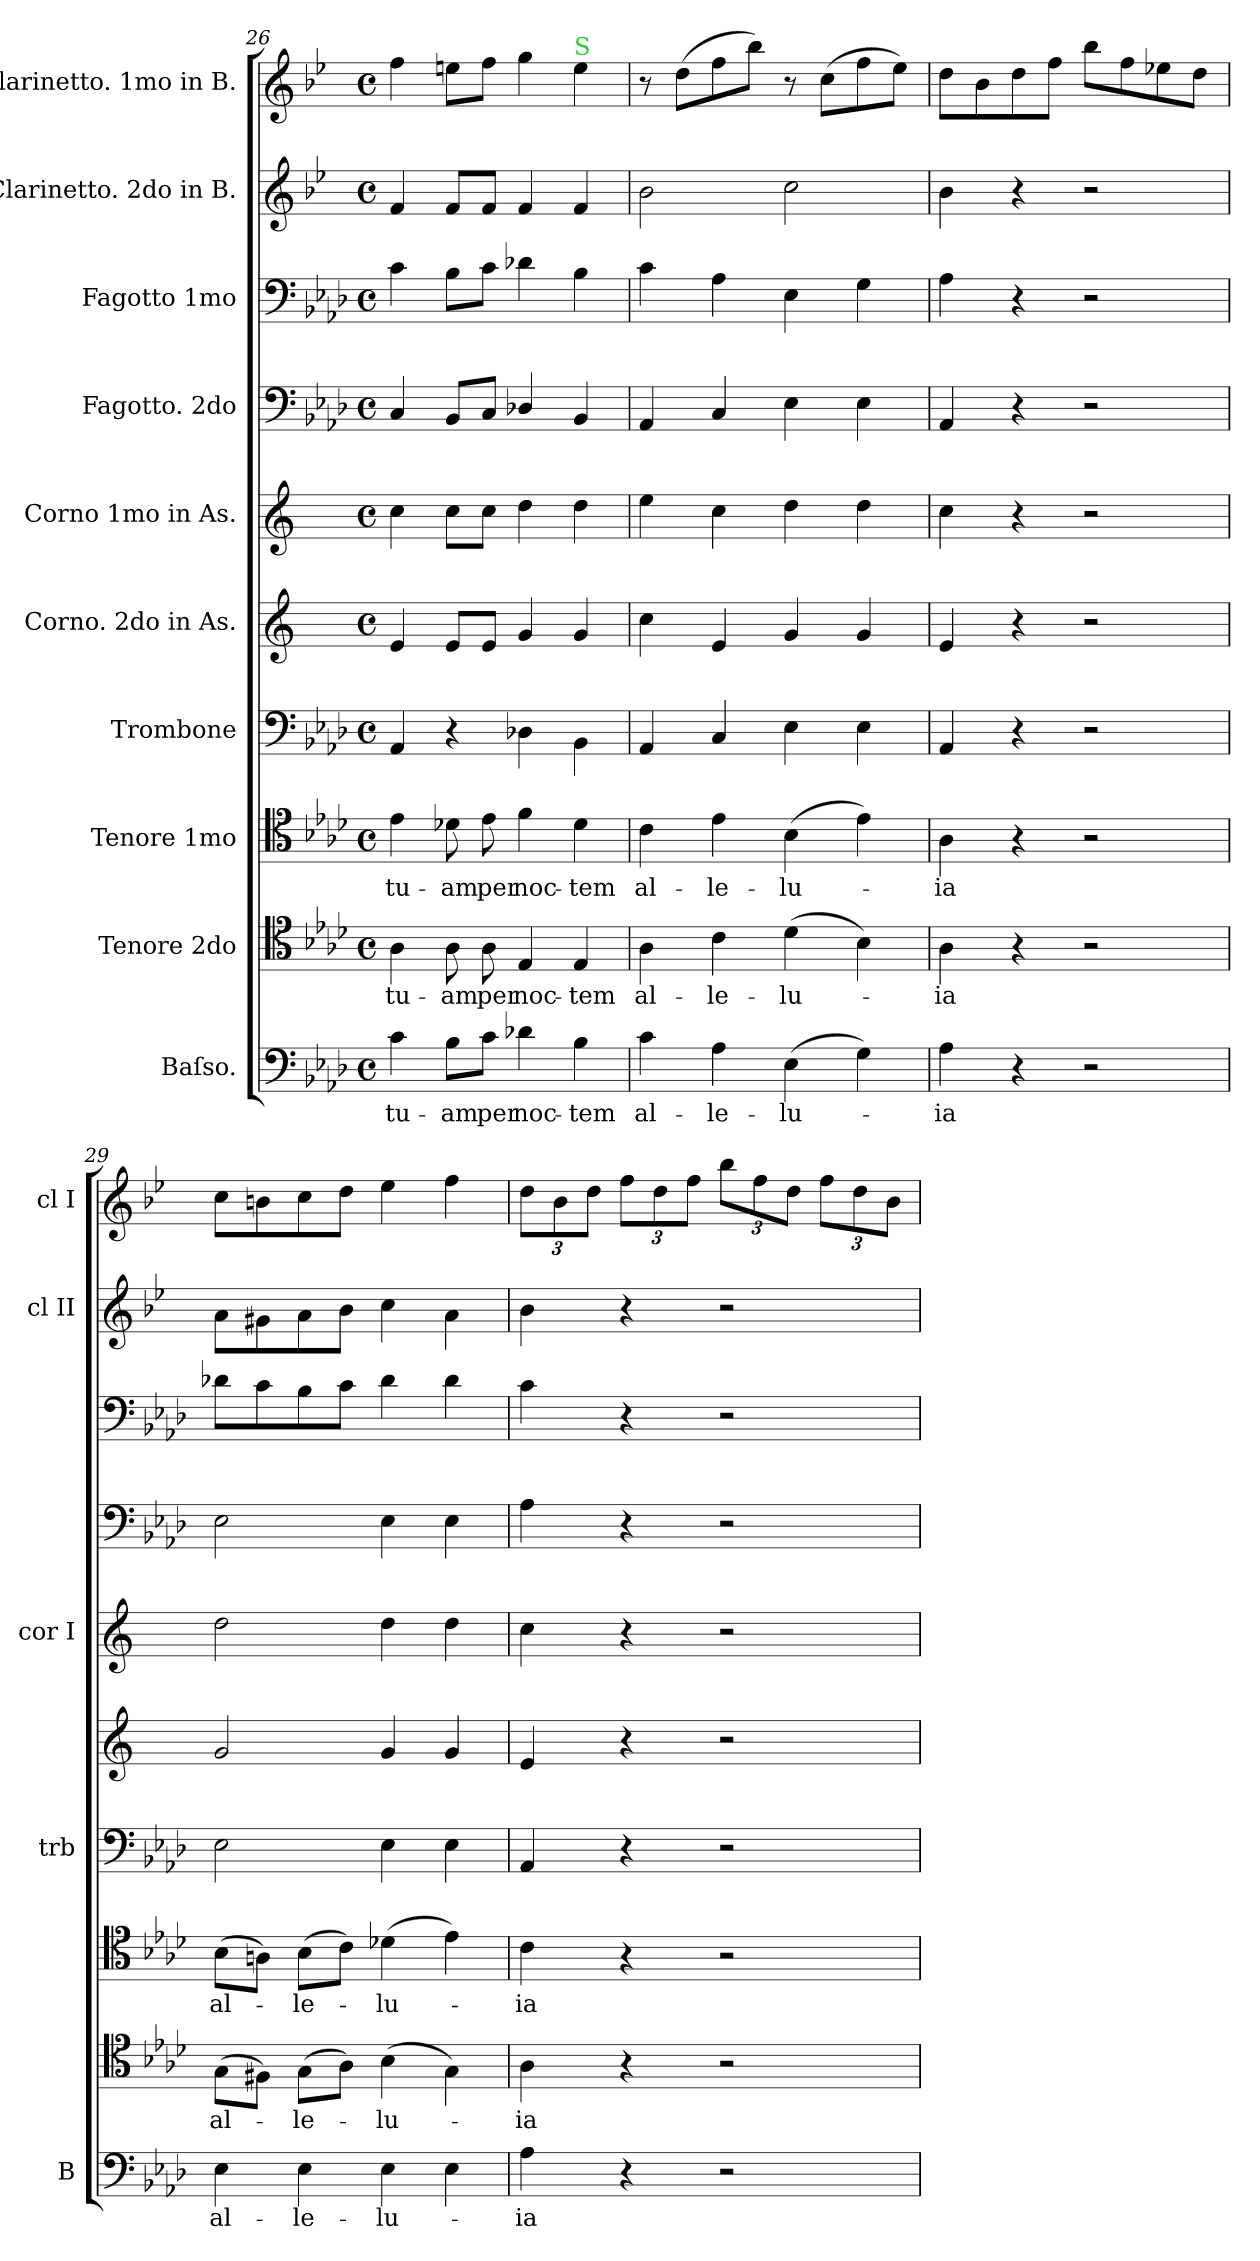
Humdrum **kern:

**kern	**text	**kern	**text	**kern	**text	**kern	**kern	**kern	**kern	**kern	**kern	**kern
*part10	*part10	*part9	*part9	*part8	*part8	*part7	*part6	*part5	*part4	*part3	*part2	*part1
*staff10	*staff10	*staff9	*staff9	*staff8	*staff8	*staff7	*staff6	*staff5	*staff4	*staff3	*staff2	*staff1
*I"Baſso.	*	*I"Tenore 2do	*	*I"Tenore 1mo	*	*I"Trombone	*I"Corno. 2do in As.	*I"Corno 1mo in As.	*I"Fagotto. 2do	*I"Fagotto 1mo	*I"Clarinetto. 2do in B.	*I"Clarinetto. 1mo in B.
*I'B	*	*	*	*	*	*I'trb	*	*I'cor I	*	*	*I'cl II	*I'cl I
*clefF4	*	*clefC4	*	*clefC4	*	*clefF4	*clefG2	*clefG2	*clefF4	*clefF4	*clefG2	*clefG2
*	*	*	*	*	*	*	*ITrd2c4	*ITrd2c4	*	*	*ITrd1c2	*ITrd1c2
*k[b-e-a-d-]	*	*k[b-e-a-d-]	*	*k[b-e-a-d-]	*	*k[b-e-a-d-]	*k[b-e-a-d-]	*k[b-e-a-d-]	*k[b-e-a-d-]	*k[b-e-a-d-]	*k[b-e-a-d-]	*k[b-e-a-d-]
*M4/4	*	*M4/4	*	*M4/4	*	*M4/4	*M4/4	*M4/4	*M4/4	*M4/4	*M4/4	*M4/4
*met(c)	*	*met(c)	*	*met(c)	*	*met(c)	*met(c)	*met(c)	*met(c)	*met(c)	*met(c)	*met(c)
=26	=26	=26	=26	=26	=26	=26	=26	=26	=26	=26	=26	=26
4c\	tu-	4A-\	tu-	4e-\	tu-	4AA-/	4c/	4a-\	4C/	4c\	4e-/	4ee-\
8B-\L	-am	8A-\	-am	8d-X\	-am	4r	8c/L	8a-\L	8BB-/L	8B-\L	8e-/L	8ddn\L
8c\J	per	8A-\	per	8e-\	per	.	8c/J	8a-\J	8C/J	8c\J	8e-/J	8ee-\J
4d-X\	noc-	4E-/	noc-	4f\	noc-	4D-X\	4e-/	4b-\	4D-X/	4d-X\	4e-/	4ff\
!	!	!	!	!	!	!	!	!	!	!	!	!LO:TX:a:color=limegreen:t=S
4B-\	-tem	4E-/	-tem	4d-\	-tem	4BB-\	4e-/	4b-\	4BB-/	4B-\	4e-/	4dd\
=27	=27	=27	=27	=27	=27	=27	=27	=27	=27	=27	=27	=27
4c\	al-	4A-\	al-	4c\	al-	4AA-/	4a-\	4cc\	4AA-/	4c\	2a-\	8r
.	.	.	.	.	.	.	.	.	.	.	.	(8cc\L
4A-\	-le-	4c\	-le-	4e-\	-le-	4C/	4c/	4a-\	4C/	4A-\	.	8ee-\
.	.	.	.	.	.	.	.	.	.	.	.	8aa-\J)
(4E-\	-lu-	(4d-\	-lu-	(4B-\	-lu-	4E-\	4e-/	4b-\	4E-\	4E-\	2b-\	8r
.	.	.	.	.	.	.	.	.	.	.	.	(8b-\L
4G\)	.	4B-\)	.	4e-\)	.	4E-\	4e-/	4b-\	4E-\	4G\	.	8ee-\
.	.	.	.	.	.	.	.	.	.	.	.	8dd-\J)
=28	=28	=28	=28	=28	=28	=28	=28	=28	=28	=28	=28	=28
4A-\	-ia	4A-\	-ia	4A-\	-ia	4AA-/	4c/	4a-\	4AA-/	4A-\	4a-\	8cc\L
.	.	.	.	.	.	.	.	.	.	.	.	8a-\
4r	.	4r	.	4r	.	4r	4r	4r	4r	4r	4r	8cc\
.	.	.	.	.	.	.	.	.	.	.	.	8ee-\J
2r	.	2r	.	2r	.	2r	2r	2r	2r	2r	2r	8aa-\L
.	.	.	.	.	.	.	.	.	.	.	.	8ee-\
.	.	.	.	.	.	.	.	.	.	.	.	8dd-X\
.	.	.	.	.	.	.	.	.	.	.	.	8cc\J
=29	=29	=29	=29	=29	=29	=29	=29	=29	=29	=29	=29	=29
4E-\	al-	(8G\L	al-	(8B-\L	al-	2E-\	2e-/	2b-\	2E-\	8d-X\L	8g\L	8b-\L
.	.	8F#X\J)	.	8An\J)	.	.	.	.	.	8c\	8f#X\	8an\
4E-\	-le-	(8G\L	-le-	(8B-\L	-le-	.	.	.	.	8B-\	8g\	8b-\
.	.	8A-\J)	.	8c\J)	.	.	.	.	.	8c\J	8a-\J	8cc\J
4E-\	-lu-	(4B-\	-lu-	(4d-X\	-lu-	4E-\	4e-/	4b-\	4E-\	4d-\	4b-\	4dd-\
4E-\	.	4G\)	.	4e-\)	.	4E-\	4e-/	4b-\	4E-\	4d-\	4g\	4ee-\
=30	=30	=30	=30	=30	=30	=30	=30	=30	=30	=30	=30	=30
4A-\	-ia	4A-\	-ia	4c\	-ia	4AA-/	4c/	4a-\	4A-\	4c\	4a-\	12cc\L
.	.	.	.	.	.	.	.	.	.	.	.	12a-\
.	.	.	.	.	.	.	.	.	.	.	.	12cc\J
4r	.	4r	.	4r	.	4r	4r	4r	4r	4r	4r	12ee-\L
.	.	.	.	.	.	.	.	.	.	.	.	12cc\
.	.	.	.	.	.	.	.	.	.	.	.	12ee-\J
2r	.	2r	.	2r	.	2r	2r	2r	2r	2r	2r	12aa-\L
.	.	.	.	.	.	.	.	.	.	.	.	12ee-\
.	.	.	.	.	.	.	.	.	.	.	.	12cc\J
.	.	.	.	.	.	.	.	.	.	.	.	12ee-\L
.	.	.	.	.	.	.	.	.	.	.	.	12cc\
.	.	.	.	.	.	.	.	.	.	.	.	12a-\J
=	=	=	=	=	=	=	=	=	=	=	=	=
*-	*-	*-	*-	*-	*-	*-	*-	*-	*-	*-	*-	*-
